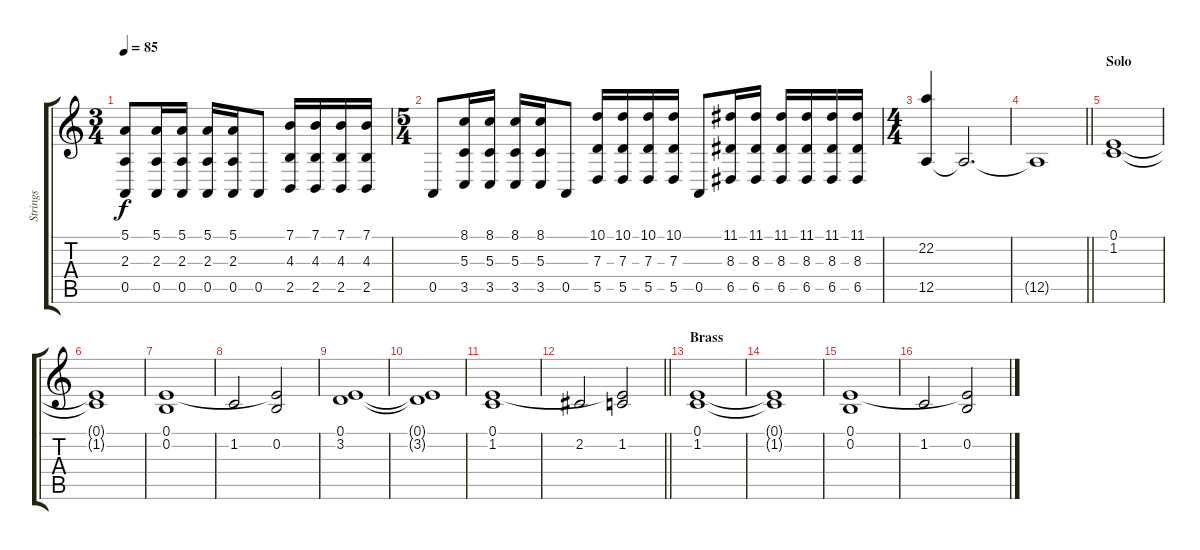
\track ("Strings" "Strings") {instrument stringensemble1}
\staff {score tabs}
\tuning (E4 B3 G3 D3 A2 E2) {hide}
\ts (3 4)
\tempo 85
\clef g2
\ks c
(5.1{t} 2.3{t} 0.5{t}).8{dy f} (5.1 2.3 0.5).16 (5.1 2.3 0.5).16 (5.1 2.3 0.5).16 (5.1 2.3 0.5).16 0.5.8 (7.1 4.3 2.5).16 (7.1 4.3 2.5).16 (7.1 4.3 2.5).16 (7.1 4.3 2.5).16 |
\ts (5 4)
0.5.8 (8.1 5.3 3.5).16 (8.1 5.3 3.5).16 (8.1 5.3 3.5).16 (8.1 5.3 3.5).16 0.5.8 (10.1 7.3 5.5).16 (10.1 7.3 5.5).16 (10.1 7.3 5.5).16 (10.1 7.3 5.5).16 0.5.8 (11.1 8.3 6.5).16 (11.1 8.3 6.5).16 (11.1 8.3 6.5).16 (11.1 8.3 6.5).16 (11.1 8.3 6.5).16 (11.1 8.3 6.5).16 |
\ts (4 4)
(22.2 12.5).4 12.5{t}.2{d} |
\barLineRight lightlight
12.5{t}.1 |
\section ("" "Solo")
(0.1 1.2).1 |
(0.1{t} 1.2{t}).1 |
(0.1 0.2).1 |
1.2.2 (0.1{t} 0.2).2 |
(0.1 3.2).1 |
(0.1{t} 3.2{t}).1 |
(0.1 1.2).1 |
\barLineRight lightlight
2.2.2 (0.1{t} 1.2).2 |
\section ("" "Brass")
(0.1 1.2).1 |
(0.1{t} 1.2{t}).1 |
(0.1 0.2).1 |
1.2.2 (0.1{t} 0.2).2
